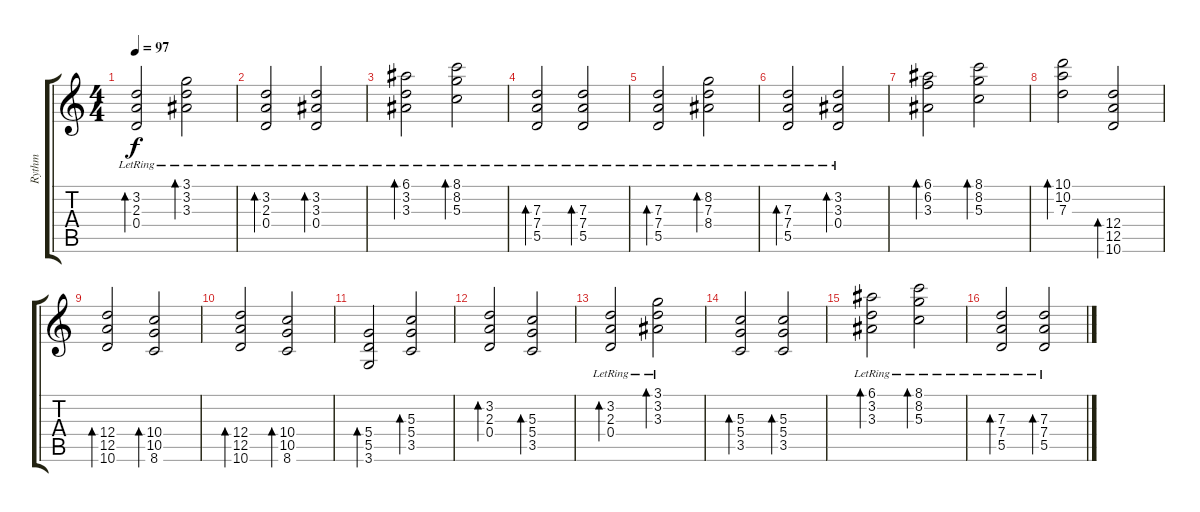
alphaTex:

\track ("Rythm" "Rythm") {instrument acousticguitarsteel}
\staff {score tabs}
\tuning (E4 B3 G3 D3 A2 E2) {hide}
\ts (4 4)
\tempo 97
\clef g2
\ks c
(3.2{lr} 2.3{lr} 0.4{lr}).2{bd 480 dy f instrument acousticguitarsteel} (3.1{lr} 3.2{lr} 3.3{lr}).2{bd 480} |
(3.2{lr} 2.3{lr} 0.4{lr}).2{bd 480} (3.2{lr} 3.3{lr} 0.4{lr}).2{bd 480} |
(6.1{lr} 3.2{lr} 3.3{lr}).2{bd 480} (8.1{lr} 8.2{lr} 5.3{lr}).2{bd 480} |
(7.3{lr} 7.4{lr} 5.5{lr}).2{bd 480} (7.3{lr} 7.4{lr} 5.5{lr}).2{bd 480} |
(7.3{lr} 7.4{lr} 5.5{lr}).2{bd 480} (8.2{lr} 7.3{lr} 8.4).2{bd 480} |
(7.3{lr} 7.4{lr} 5.5{lr}).2{bd 480} (3.2{lr} 3.3{lr} 0.4{lr}).2{bd 480} |
(6.1 6.2 3.3).2{bd 480} (8.1 8.2 5.3).2{bd 480} |
(10.1 10.2 7.3).2{bd 480} (12.4 12.5 10.6).2{bd 480} |
(12.4 12.5 10.6).2{bd 480} (10.4 10.5 8.6).2{bd 480} |
(12.4 12.5 10.6).2{bd 480} (10.4 10.5 8.6).2{bd 480} |
(5.4 5.5 3.6).2{bd 480} (5.3 5.4 3.5).2{bd 480} |
(3.2 2.3 0.4).2{bd 480} (5.3 5.4 3.5).2{bd 480} |
(3.2{lr} 2.3{lr} 0.4{lr}).2{bd 480} (3.1{lr} 3.2{lr} 3.3{lr}).2{bd 480} |
(5.3 5.4 3.5).2{bd 480} (5.3 5.4 3.5).2{bd 480} |
(6.1{lr} 3.2{lr} 3.3{lr}).2{bd 480} (8.1{lr} 8.2{lr} 5.3{lr}).2{bd 480} |
(7.3{lr} 7.4{lr} 5.5{lr}).2{bd 480} (7.3{lr} 7.4{lr} 5.5{lr}).2{bd 480}
